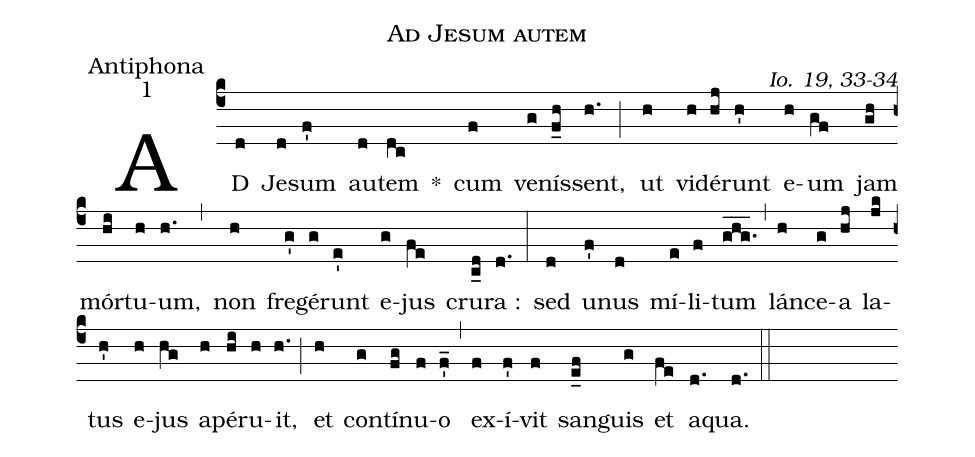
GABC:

name:Ad Jesum autem;
office-part:Antiphona;
mode:1;
commentary:Io. 19, 33-34;
%%
(c4)
AD(d) Je(d)sum(f') au(d)tem(dc) *()
cum(f) ve(g)nís(f_h)sent,(h.) (;)
ut(h) vi(h)dé(hj)runt(h') e(h)um(gf) jam(gh) mór(hi)tu(h)um,(h.) (,)
non(h) fre(g')gé(g)runt(e') e(g)jus(fe) cru(c_d)ra :(d.) (:)
sed(d) u(f')nus(d) mí(e)li(f)tum(ghg.___) (,)
lán(h)ce(g)a(hj) la(jk)tus(h') e(h)jus(hg) a(h)pé(hi)ru(h)it,(h.) (;)
et(h) con(g)tí(fg)nu(f)o(f'_) (,)
ex(f)í(f')vit(f) san(e_f)guis(g) et(fe) a(d.)qua.(d.) (::)
